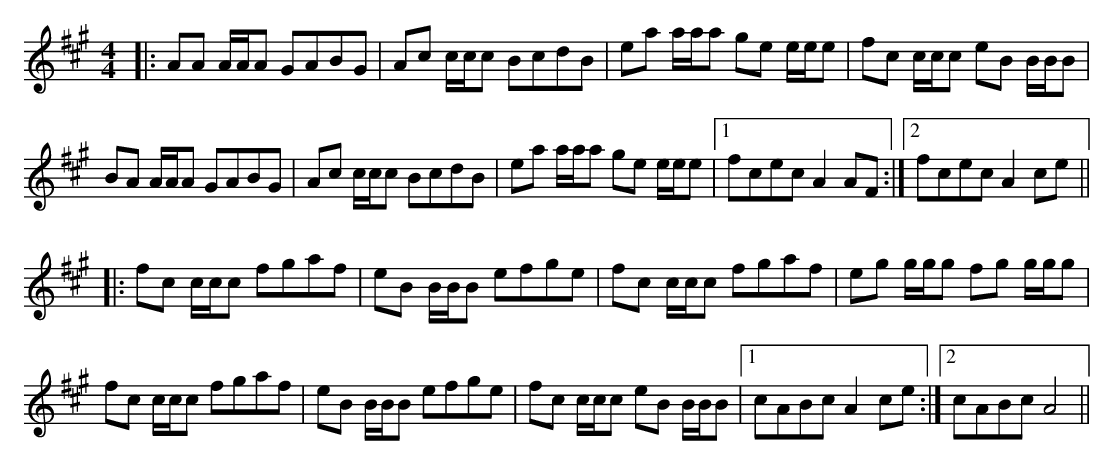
X:1
M:4/4
K:A
|:AA A/A/A GABG|Ac c/c/c BcdB|ea a/a/a ge e/e/e|fc c/c/c eB B/B/B|
BA A/A/A GABG|Ac c/c/c BcdB|ea a/a/a ge e/e/e|1 fcec A2 AF:|2 fcec A2 ce||
|:fc c/c/c fgaf|eB B/B/B efge|fc c/c/c fgaf|eg g/g/g fg g/g/g|
fc c/c/c fgaf|eB B/B/B efge|fc c/c/c eB B/B/B|1 cABc A2 ce:|2 cABc A4||
